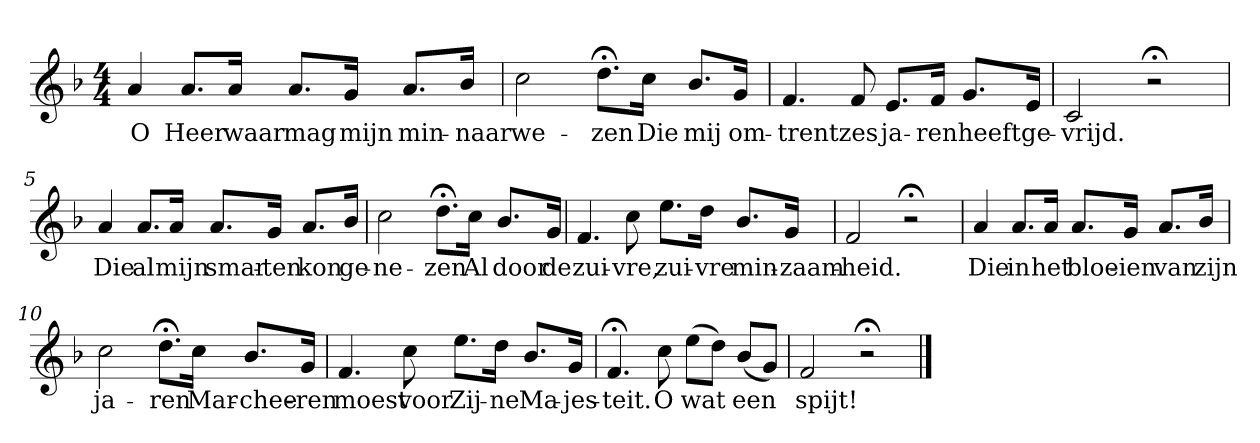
**kern	**text
*part1	*part1
*staff1	*staff1
*k[b-]	*
*F:	*
*M4/4	*
*MM120	*
=1	=1
4a	O
8.aL	Heer
16aJk	waar
8.aL	mag
16gJk	mijn
8.aL	min-
16b-Jk	-naar
=2	=2
2cc	we-
8.dd;<L	-zen
16ccJk	Die
8.b-L	mij
16gJk	om-
=3	=3
4.f	-trent
8f	zes
8.eL	ja-
16fJk	-ren
8.gL	heeft
16eJk	ge-
=4	=4
2c	-vrijd.
2r;<	.
=5	=5
4a	Die
8.aL	al
16aJk	mijn
8.aL	smar-
16gJk	-ten
8.aL	kon
16b-Jk	ge-
=6	=6
2cc	-ne-
8.dd;<L	-zen
16ccJk	Al
8.b-L	door
16gJk	de
=7	=7
4.f	zui-
8cc	-vre,
8.eeL	zui-
16ddJk	-vre
8.b-L	min-
16gJk	-zaam-
=8	=8
2f	-heid.
2r;<	.
=9	=9
4a	Die
8.aL	in
16aJk	het
8.aL	bloe-
16gJk	-ien
8.aL	van
16b-Jk	zijn
=10	=10
2cc	ja-
8.dd;<L	-ren
16ccJk	Mar-
8.b-L	-chee-
16gJk	-ren
=11	=11
4.f	moest
8cc	voor
8.eeL	Zij-
16ddJk	-ne
8.b-L	Ma-
16gJk	-jes-
=12	=12
4.f;<	-teit.
8cc	O
(8eeL	wat
8ddJ)	.
(8b-L	een
8gJ)	.
=13	=13
2f	spijt!
2r;<	.
==	==
*-	*-
